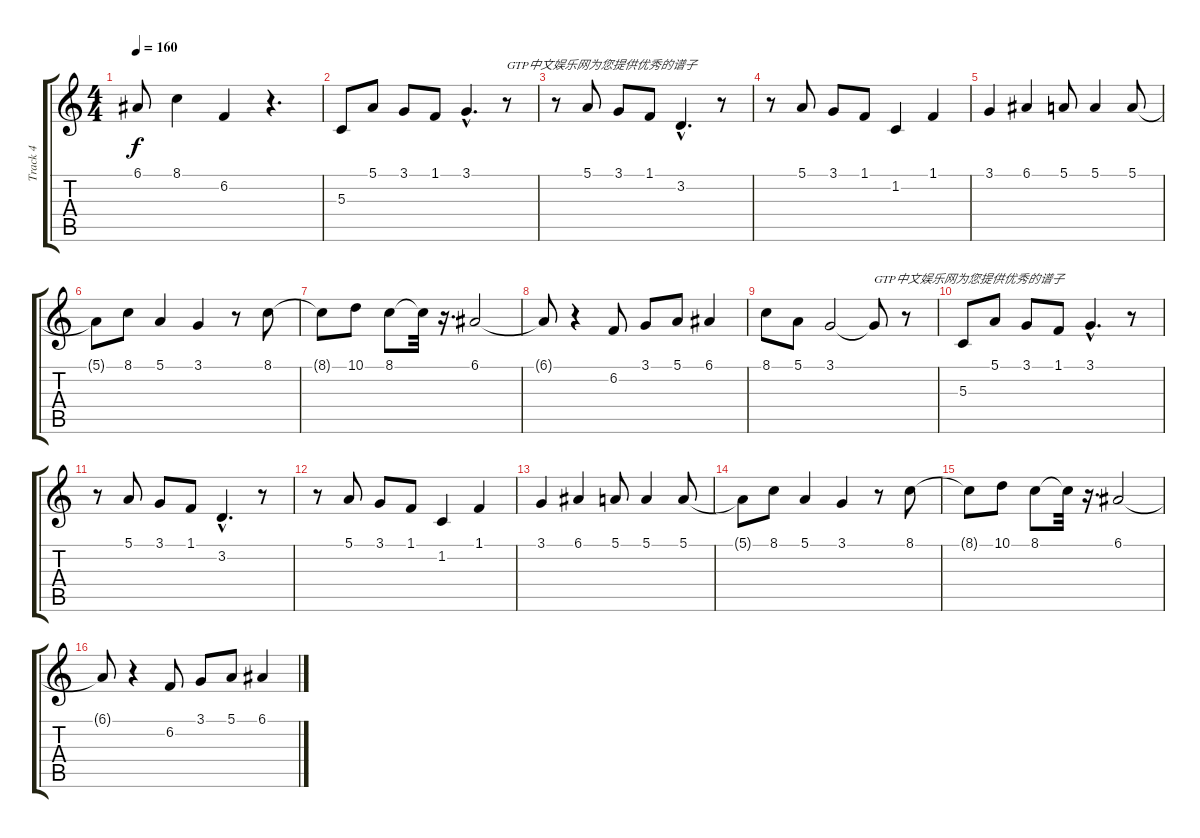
\track ("Track 4" "Track 4") {instrument synthvoice}
\staff {score tabs}
\tuning (E4 B3 G3 D3 A2 E2) {hide}
\ts (4 4)
\tempo 160
\clef g2
\ks c
6.1{t}.8{dy f} 8.1.4 6.2.4 r.4{d} |
5.3.8 5.1.8 3.1.8 1.1.8 3.1{hac}.4{d} r.8{txt "GTP中文娱乐网为您提供优秀的谱子"} |
r.8 5.1.8 3.1.8 1.1.8 3.2{hac}.4{d} r.8 |
r.8 5.1.8 3.1.8 1.1.8 1.2.4 1.1.4 |
3.1.4 6.1.4 5.1.8 5.1.4 5.1.8 |
5.1{t}.8 8.1.8 5.1.4 3.1.4 r.8 8.1.8 |
8.1{t}.8 10.1.8 8.1.8 8.1{t}.32 r.16{d} 6.1.2 |
6.1{t}.8 r.4 6.2.8 3.1.8 5.1.8 6.1.4 |
8.1.8 5.1.8 3.1.2 3.1{t}.8{txt "GTP中文娱乐网为您提供优秀的谱子"} r.8 |
5.3.8 5.1.8 3.1.8 1.1.8 3.1{hac}.4{d} r.8 |
r.8 5.1.8 3.1.8 1.1.8 3.2{hac}.4{d} r.8 |
r.8 5.1.8 3.1.8 1.1.8 1.2.4 1.1.4 |
3.1.4 6.1.4 5.1.8 5.1.4 5.1.8 |
5.1{t}.8 8.1.8 5.1.4 3.1.4 r.8 8.1.8 |
8.1{t}.8 10.1.8 8.1.8 8.1{t}.32 r.16{d} 6.1.2 |
6.1{t}.8 r.4 6.2.8 3.1.8 5.1.8 6.1.4
